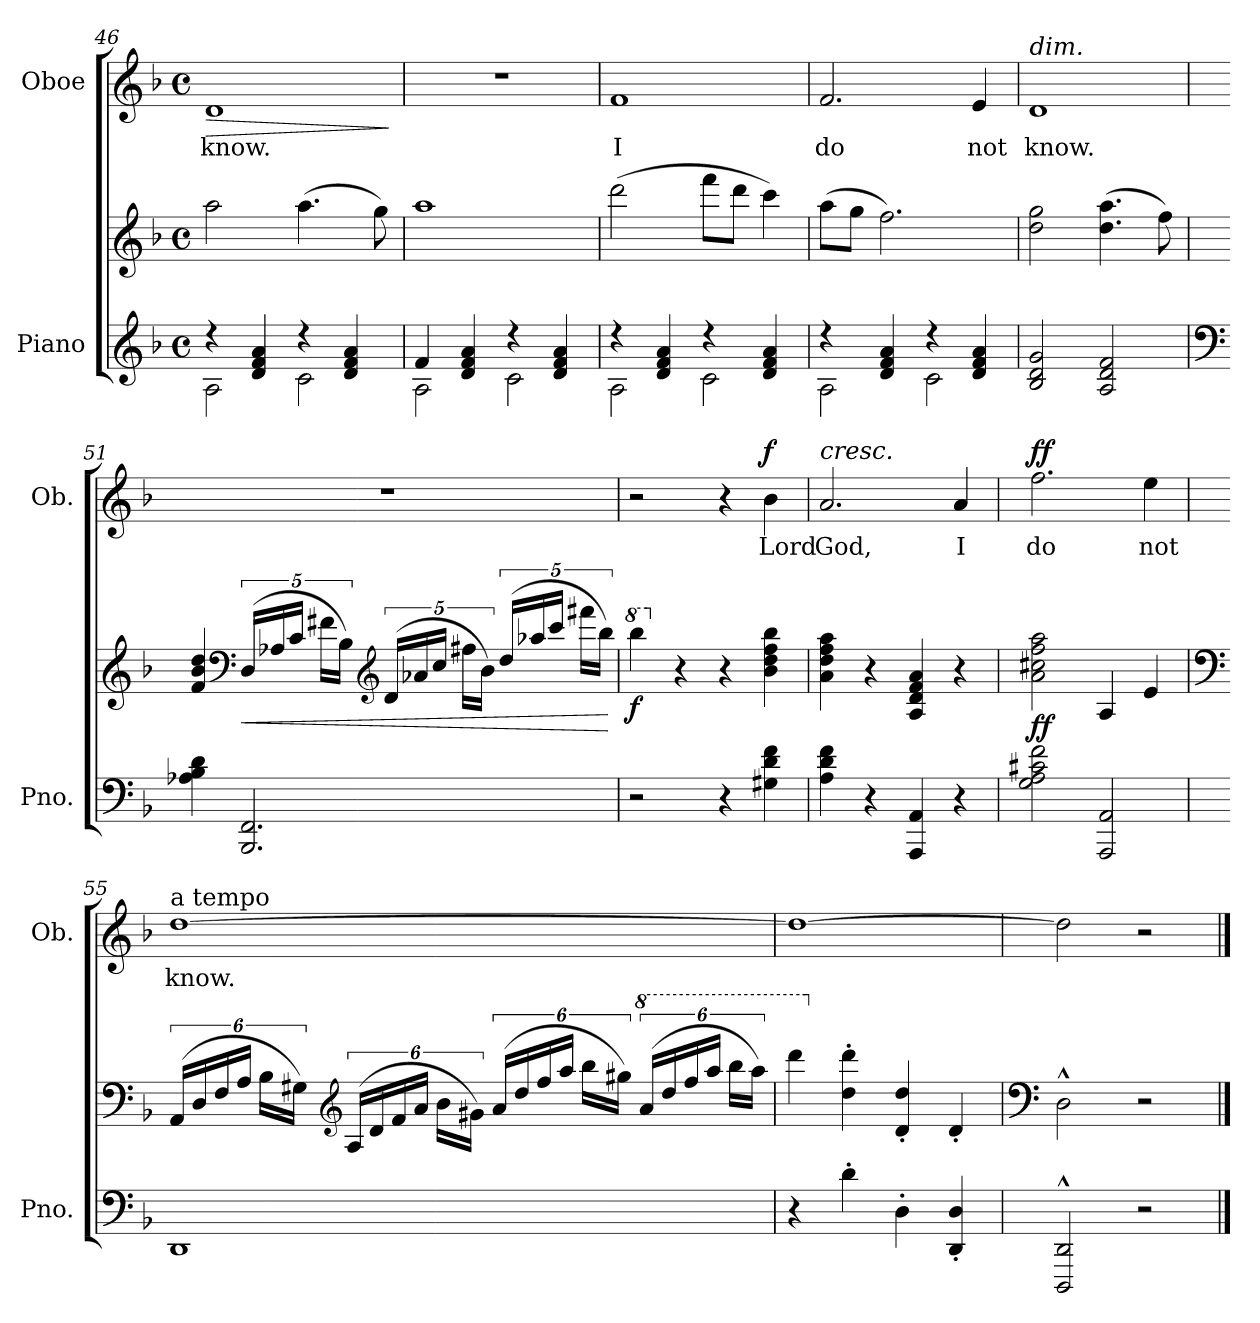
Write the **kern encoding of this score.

**kern	**kern	**dynam	**kern	**text	**dynam
*part2	*part2	*part2	*part1	*part1	*part1
*staff3	*staff2	*staff2/3	*staff1	*staff1	*staff1
*I"Piano	*	*	*I"Oboe	*	*
*I'Pno.	*	*	*I'Ob.	*	*
*clefG2	*clefG2	*	*clefG2	*	*
*k[b-]	*k[b-]	*	*k[b-]	*	*
*M4/4	*M4/4	*	*M4/4	*	*
*met(c)	*met(c)	*	*met(c)	*	*
=46	=46	=46	=46	=46	=46
*^	*	*	*	*	*
!	!	!	!	!	!LO:LY:b	!LO:HP:b
4r	2A\	2aa\	.	1d	know.	>
4d/ 4f/ 4a/	.	.	.	.	.	.
4r	2c\	(4.aa\	.	.	.	.
4d/ 4f/ 4a/	.	.	.	.	.	.
.	.	8gg\)	.	.	.	.
*v	*v	*	*	*	*	*
.	.	.	.	.	]
=47	=47	=47	=47	=47	=47
*^	*	*	*	*	*
4f/	2A\	1aa	.	1r	.	.
4d/ 4f/ 4a/	.	.	.	.	.	.
4r	2c\	.	.	.	.	.
4d/ 4f/ 4a/	.	.	.	.	.	.
=48	=48	=48	=48	=48	=48	=48
!	!	!	!	!	!LO:LY:b	!
4r	2A\	(2ddd\	.	1f	I	.
4d/ 4f/ 4a/	.	.	.	.	.	.
4r	2c\	8fff\L	.	.	.	.
.	.	8ddd\J	.	.	.	.
4d/ 4f/ 4a/	.	4ccc\)	.	.	.	.
!!LO:LB:g=z
=49	=49	=49	=49	=49	=49	=49
!	!	!	!	!	!LO:LY:b	!
4r	2A\	(8aa\L	.	2.f/	do	.
.	.	8gg\J	.	.	.	.
4d/ 4f/ 4a/	.	2.ff\)	.	.	.	.
4r	2c\	.	.	.	.	.
!	!	!	!	!	!LO:LY:b	!
4d/ 4f/ 4a/	.	.	.	4e/	not	.
*v	*v	*	*	*	*	*
=50	=50	=50	=50	=50	=50
!	!	!	!LO:TX:a:i:t=dim.	!	!
!	!	!	!	!LO:LY:b	!
2B-/ 2d/ 2g/	2dd\ 2gg\	.	1d	know.	.
2A/ 2d/ 2f/	(4.dd\ 4.aa\	.	.	.	.
.	8ff\)	.	.	.	.
=51	=51	=51	=51	=51	=51
*clefF4	*	*	*	*	*
4A-X\ 4B-\ 4d\	4f/ 4b-/ 4dd/	.	1r	.	.
*	*clefF4	*	*	*	*
!	!	!LO:HP:b	!	!	!
2.BBB-/ 2.FF/	(<20D/LL	<	.	.	.
.	20A-X/	.	.	.	.
.	20c/JJ	.	.	.	.
.	20f#X\LL	.	.	.	.
.	20B-\JJ)	.	.	.	.
*	*clefG2	*	*	*	*
.	(<20d/LL	.	.	.	.
.	20a-X/	.	.	.	.
.	20cc/JJ	.	.	.	.
.	20ff#X\LL	.	.	.	.
.	20b-\JJ)	.	.	.	.
.	(<20dd/LL	.	.	.	.
.	20aa-X/	.	.	.	.
.	20ccc/JJ	.	.	.	.
.	20fff#X\LL	.	.	.	.
.	20bb-\JJ)	.	.	.	.
.	.	[	.	.	.
=52	=52	=52	=52	=52	=52
*	*8va	*	*	*	*
!	!	!LO:DY:b	!	!	!
2r	4bbb-\	f	2r	.	.
*	*X8va	*	*	*	*
.	4r	.	.	.	.
4r	4r	.	4r	.	.
!	!	!	!	!LO:LY:b	!LO:DY:a
4G#X\ 4d\ 4f\	4b-\ 4dd\ 4ff\ 4bb-\	.	4b-\	Lord	f
!!LO:PB:g=z
=53	=53	=53	=53	=53	=53
!	!	!	!LO:TX:a:i:t=cresc.	!	!
!	!	!	!	!LO:LY:b	!
4A\ 4d\ 4f\	4a\ 4dd\ 4ff\ 4aa\	.	2.a/	God,	.
4r	4r	.	.	.	.
4AAA/ 4AA/	4A/ 4d/ 4f/ 4a/	.	.	.	.
!	!	!	!	!LO:LY:b	!
4r	4r	.	4a/	I	.
=54	=54	=54	=54	=54	=54
!	!	!LO:DY:b	!	!LO:LY:b	!LO:DY:a
2G\ 2A\ 2c#X\ 2f\	2a\ 2cc#X\ 2ff\ 2aa\	ff	2.ff\	do	ff
2AAA/ 2AA/	4A/	.	.	.	.
!	!	!	!	!LO:LY:b	!
.	4e/	.	4ee\	not	.
=55	=55	=55	=55	=55	=55
*	*clefF4	*	*	*	*
!	!	!	!LO:TX:a:t=a tempo	!	!
!	!	!	!	!LO:LY:b	!
1DD	(<24AA/LL	.	[1dd	know.	.
.	24D/	.	.	.	.
.	24F/	.	.	.	.
.	24A/JJ	.	.	.	.
.	24B-\LL	.	.	.	.
.	24G#X\JJ)	.	.	.	.
*	*clefG2	*	*	*	*
.	(<24A/LL	.	.	.	.
.	24d/	.	.	.	.
.	24f/	.	.	.	.
.	24a/JJ	.	.	.	.
.	24b-\LL	.	.	.	.
.	24g#X\JJ)	.	.	.	.
.	(<24a/LL	.	.	.	.
.	24dd/	.	.	.	.
.	24ff/	.	.	.	.
.	24aa/JJ	.	.	.	.
.	24bb-\LL	.	.	.	.
.	24gg#X\JJ)	.	.	.	.
*	*8va	*	*	*	*
.	(<24aa/LL	.	.	.	.
.	24ddd/	.	.	.	.
.	24fff/	.	.	.	.
.	24aaa/JJ	.	.	.	.
.	24bbb-\LL	.	.	.	.
.	24aaa\JJ)	.	.	.	.
!!LO:LB:g=z
=56	=56	=56	=56	=56	=56
4r	4dddd\	.	1dd_	.	.
*	*X8va	*	*	*	*
4d'\	4dd\' 4ddd\'	.	.	.	.
4D'\	4d/' 4dd/'	.	.	.	.
4DD/' 4D/'	4d'/	.	.	.	.
=57	=57	=57	=57	=57	=57
*	*clefF4	*	*	*	*
2DDD/^^ 2DD/^^	2D^^\	.	2dd\]	.	.
2r	2r	.	2r	.	.
==	==	==	==	==	==
*-	*-	*-	*-	*-	*-
